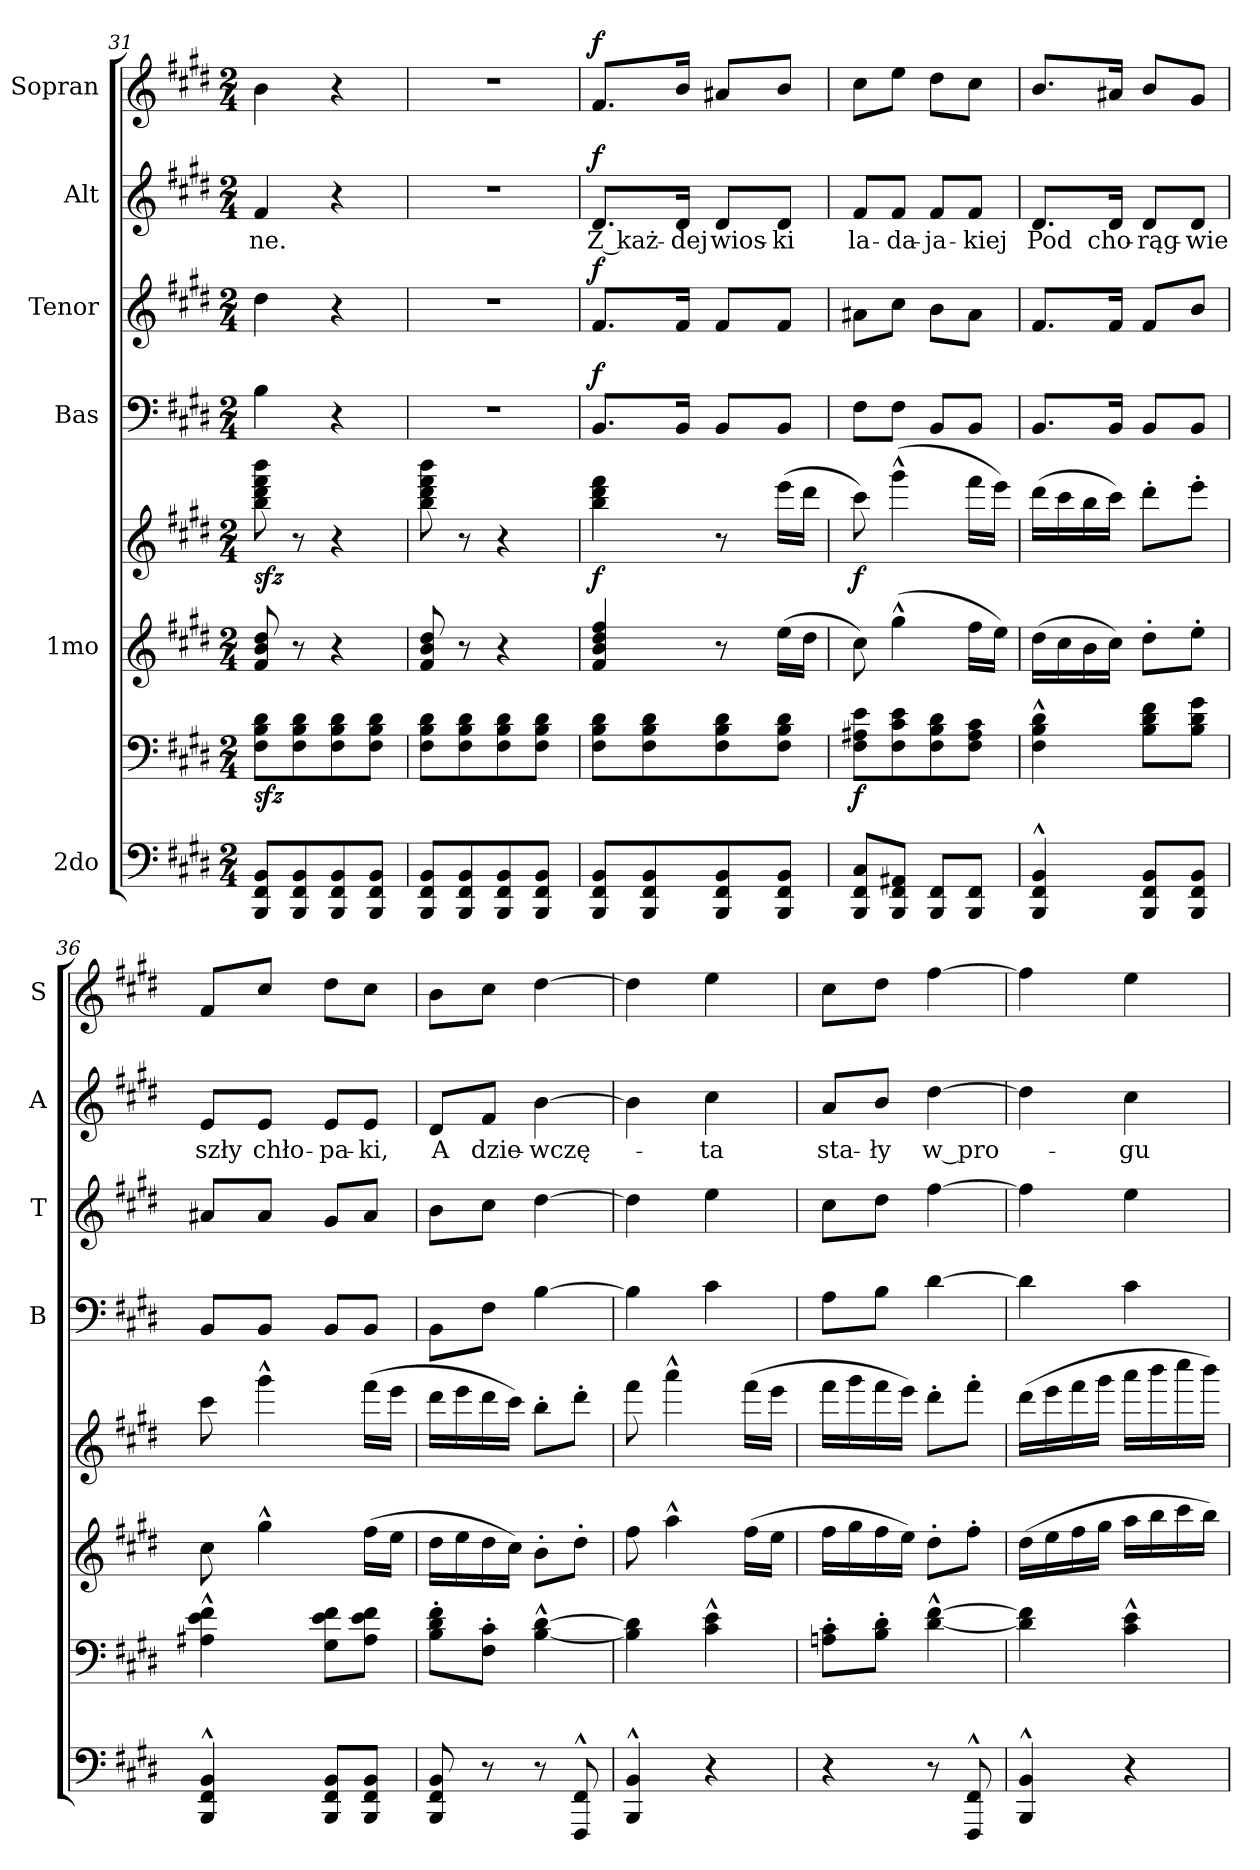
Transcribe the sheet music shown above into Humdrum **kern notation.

**kern	**kern	**dynam	**kern	**kern	**dynam	**kern	**dynam	**kern	**dynam	**kern	**text	**dynam	**kern	**dynam
*part8	*part7	*part7	*part6	*part5	*part5	*part4	*part4	*part3	*part3	*part2	*part2	*part2	*part1	*part1
*staff8	*staff7	*staff7	*staff6	*staff5	*staff5	*staff4	*staff4	*staff3	*staff3	*staff2	*staff2	*staff2	*staff1	*staff1
*I"2do	*	*	*I"1mo	*	*	*I"Bas	*	*I"Tenor	*	*I"Alt	*	*	*I"Sopran	*
*	*	*	*	*	*	*I'B	*	*I'T	*	*I'A	*	*	*I'S	*
*clefF4	*clefF4	*	*clefG2	*clefG2	*	*clefF4	*	*clefG2	*	*clefG2	*	*	*clefG2	*
*	*	*	*	*	*	*	*	*ITrd8c12	*	*	*	*	*	*
*k[f#c#g#d#]	*k[f#c#g#d#]	*	*k[f#c#g#d#]	*k[f#c#g#d#]	*	*k[f#c#g#d#]	*	*k[f#c#g#d#]	*	*k[f#c#g#d#]	*	*	*k[f#c#g#d#]	*
*E:	*E:	*	*E:	*E:	*	*E:	*	*E:	*	*E:	*	*	*E:	*
*M2/4	*M2/4	*	*M2/4	*M2/4	*	*M2/4	*	*M2/4	*	*M2/4	*	*	*M2/4	*
=31	=31	=31	=31	=31	=31	=31	=31	=31	=31	=31	=31	=31	=31	=31
8BBB/ 8FF#/ 8BB/L	8F#\ 8B\ 8d#\L	sfz	8f#/ 8b/ 8dd#/	8bb\ 8ddd#\ 8fff#\ 8bbb\	sfz	4B\	.	4d#\	.	4f#/	-ne.	.	4b\	.
8BBB/ 8FF#/ 8BB/	8F#\ 8B\ 8d#\	.	8r	8r	.	.	.	.	.	.	.	.	.	.
8BBB/ 8FF#/ 8BB/	8F#\ 8B\ 8d#\	.	4r	4r	.	4r	.	4r	.	4r	.	.	4r	.
8BBB/ 8FF#/ 8BB/J	8F#\ 8B\ 8d#\J	.	.	.	.	.	.	.	.	.	.	.	.	.
=32	=32	=32	=32	=32	=32	=32	=32	=32	=32	=32	=32	=32	=32	=32
8BBB/ 8FF#/ 8BB/L	8F#\ 8B\ 8d#\L	.	8f#/ 8b/ 8dd#/	8bb\ 8ddd#\ 8fff#\ 8bbb\	.	2r	.	2r	.	2r	.	.	2r	.
8BBB/ 8FF#/ 8BB/	8F#\ 8B\ 8d#\	.	8r	8r	.	.	.	.	.	.	.	.	.	.
8BBB/ 8FF#/ 8BB/	8F#\ 8B\ 8d#\	.	4r	4r	.	.	.	.	.	.	.	.	.	.
8BBB/ 8FF#/ 8BB/J	8F#\ 8B\ 8d#\J	.	.	.	.	.	.	.	.	.	.	.	.	.
=33	=33	=33	=33	=33	=33	=33	=33	=33	=33	=33	=33	=33	=33	=33
!	!	!	!	!	!	!	!LO:DY:a	!	!LO:DY:a	!	!	!LO:DY:a	!	!LO:DY:a
8BBB/ 8FF#/ 8BB/L	8F#\ 8B\ 8d#\L	.	4f#/ 4b/ 4dd#/ 4ff#/	4bb\ 4ddd#\ 4fff#\	f	8.BB/L	f	8.F#/L	f	8.d#/L	Z każ-	f	8.f#/L	f
8BBB/ 8FF#/ 8BB/	8F#\ 8B\ 8d#\	.	.	.	.	.	.	.	.	.	.	.	.	.
.	.	.	.	.	.	16BB/Jk	.	16F#/Jk	.	16d#/Jk	-dej	.	16b/Jk	.
8BBB/ 8FF#/ 8BB/	8F#\ 8B\ 8d#\	.	8r	8r	.	8BB/L	.	8F#/L	.	8d#/L	wios-	.	8a#X/L	.
8BBB/ 8FF#/ 8BB/J	8F#\ 8B\ 8d#\J	.	(>16ee\LL	(>16eee\LL	.	8BB/J	.	8F#/J	.	8d#/J	-ki	.	8b/J	.
.	.	.	16dd#\JJ	16ddd#\JJ	.	.	.	.	.	.	.	.	.	.
=34	=34	=34	=34	=34	=34	=34	=34	=34	=34	=34	=34	=34	=34	=34
8BBB/ 8FF#/ 8C#/L	8F#\ 8A#X\ 8e\L	f	8cc#\)	8ccc#\)	f	8F#\L	.	8A#X\L	.	8f#/L	la-	.	8cc#\L	.
8BBB/ 8FF#/ 8AA#X/J	8F#\ 8c#\ 8e\	.	(>4gg#^^>\	(>4ggg#^^>\	.	8F#\J	.	8c#\J	.	8f#/J	-da-	.	8ee\J	.
8BBB/ 8FF#/L	8F#\ 8B\ 8d#\	.	.	.	.	8BB/L	.	8B\L	.	8f#/L	-ja-	.	8dd#\L	.
8BBB/ 8FF#/J	8F#\ 8A#\ 8c#\J	.	16ff#\LL	16fff#\LL	.	8BB/J	.	8A#\J	.	8f#/J	-kiej	.	8cc#\J	.
.	.	.	16ee\JJ)	16eee\JJ)	.	.	.	.	.	.	.	.	.	.
=35	=35	=35	=35	=35	=35	=35	=35	=35	=35	=35	=35	=35	=35	=35
4BBB^^>/ 4FF#^^>/ 4BB^^>/	4F#^^>\ 4B^^>\ 4d#^^>\	.	(>16dd#\LL	(>16ddd#\LL	.	8.BB/L	.	8.F#/L	.	8.d#/L	Pod	.	8.b/L	.
.	.	.	16cc#\	16ccc#\	.	.	.	.	.	.	.	.	.	.
.	.	.	16b\	16bb\	.	.	.	.	.	.	.	.	.	.
.	.	.	16cc#\JJ)	16ccc#\JJ)	.	16BB/Jk	.	16F#/Jk	.	16d#/Jk	cho-	.	16a#X/Jk	.
8BBB/ 8FF#/ 8BB/L	8B\ 8d#\ 8f#\L	.	8dd#'\L	8ddd#'\L	.	8BB/L	.	8F#/L	.	8d#/L	-rąg-	.	8b/L	.
8BBB/ 8FF#/ 8BB/J	8B\ 8d#\ 8g#\J	.	8ee'\J	8eee'\J	.	8BB/J	.	8B/J	.	8d#/J	-wie	.	8g#/J	.
=36	=36	=36	=36	=36	=36	=36	=36	=36	=36	=36	=36	=36	=36	=36
4BBB^^>/ 4FF#^^>/ 4BB^^>/	4A#X^^>\ 4e^^>\ 4f#^^>\	.	8cc#\	8ccc#\	.	8BB/L	.	8A#X/L	.	8e/L	szły	.	8f#/L	.
.	.	.	4gg#^^>\	4ggg#^^>\	.	8BB/J	.	8A#/J	.	8e/J	chło-	.	8cc#/J	.
8BBB/ 8FF#/ 8BB/L	8G#\ 8e\ 8f#\L	.	.	.	.	8BB/L	.	8G#/L	.	8e/L	-pa-	.	8dd#\L	.
8BBB/ 8FF#/ 8BB/J	8A#\ 8e\ 8f#\J	.	(>16ff#\LL	(>16fff#\LL	.	8BB/J	.	8A#/J	.	8e/J	-ki,	.	8cc#\J	.
.	.	.	16ee\JJ	16eee\JJ	.	.	.	.	.	.	.	.	.	.
=37	=37	=37	=37	=37	=37	=37	=37	=37	=37	=37	=37	=37	=37	=37
8BBB/ 8FF#/ 8BB/	8B'\ 8d#'\ 8f#'\L	.	16dd#\LL	16ddd#\LL	.	8BB\L	.	8B\L	.	8d#/L	A	.	8b\L	.
.	.	.	16ee\	16eee\	.	.	.	.	.	.	.	.	.	.
8r	8F#'\ 8c#'\J	.	16dd#\	16ddd#\	.	8F#\J	.	8c#\J	.	8f#/J	dzie-	.	8cc#\J	.
.	.	.	16cc#\JJ)	16ccc#\JJ)	.	.	.	.	.	.	.	.	.	.
8r	[4B^^>\ [4d#^^>\	.	8b'\L	8bb'\L	.	[4B\	.	[4d#\	.	[4b\	-wczę-	.	[4dd#\	.
8FFF#^^>/ 8FF#^^>/	.	.	8dd#'\J	8ddd#'\J	.	.	.	.	.	.	.	.	.	.
=38	=38	=38	=38	=38	=38	=38	=38	=38	=38	=38	=38	=38	=38	=38
4BBB^^>/ 4BB^^>/	4B]\ 4d#]\	.	8ff#\	8fff#\	.	4B\]	.	4d#\]	.	4b\]	.	.	4dd#\]	.
.	.	.	4aa^^>\	4aaa^^>\	.	.	.	.	.	.	.	.	.	.
4r	4c#^^\ 4e^^\	.	.	.	.	4c#\	.	4e\	.	4cc#\	-ta	.	4ee\	.
.	.	.	(>16ff#\LL	(>16fff#\LL	.	.	.	.	.	.	.	.	.	.
.	.	.	16ee\JJ	16eee\JJ	.	.	.	.	.	.	.	.	.	.
=39	=39	=39	=39	=39	=39	=39	=39	=39	=39	=39	=39	=39	=39	=39
4r	8An'\ 8c#'\L	.	16ff#\LL	16fff#\LL	.	8A\L	.	8c#\L	.	8a/L	sta-	.	8cc#\L	.
.	.	.	16gg#\	16ggg#\	.	.	.	.	.	.	.	.	.	.
.	8B'\ 8d#'\J	.	16ff#\	16fff#\	.	8B\J	.	8d#\J	.	8b/J	-ły	.	8dd#\J	.
.	.	.	16ee\JJ)	16eee\JJ)	.	.	.	.	.	.	.	.	.	.
8r	[4d#^^>\ [4f#^^>\	.	8dd#'\L	8ddd#'\L	.	[4d#\	.	[4f#\	.	[4dd#\	w_pro-	.	[4ff#\	.
8FFF#^^>/ 8FF#^^>/	.	.	8ff#'\J	8fff#'\J	.	.	.	.	.	.	.	.	.	.
=40	=40	=40	=40	=40	=40	=40	=40	=40	=40	=40	=40	=40	=40	=40
4BBB^^>/ 4BB^^>/	4d#]\ 4f#]\	.	(>16dd#\LL	(>16ddd#\LL	.	4d#\]	.	4f#\]	.	4dd#\]	.	.	4ff#\]	.
.	.	.	16ee\	16eee\	.	.	.	.	.	.	.	.	.	.
.	.	.	16ff#\	16fff#\	.	.	.	.	.	.	.	.	.	.
.	.	.	16gg#\JJ	16ggg#\JJ	.	.	.	.	.	.	.	.	.	.
4r	4c#^^>\ 4e^^>\	.	16aa\LL	16aaa\LL	.	4c#\	.	4e\	.	4cc#\	-gu	.	4ee\	.
.	.	.	16bb\	16bbb\	.	.	.	.	.	.	.	.	.	.
.	.	.	16ccc#\	16cccc#\	.	.	.	.	.	.	.	.	.	.
.	.	.	16bb\JJ)	16bbb\JJ)	.	.	.	.	.	.	.	.	.	.
=	=	=	=	=	=	=	=	=	=	=	=	=	=	=
*-	*-	*-	*-	*-	*-	*-	*-	*-	*-	*-	*-	*-	*-	*-
